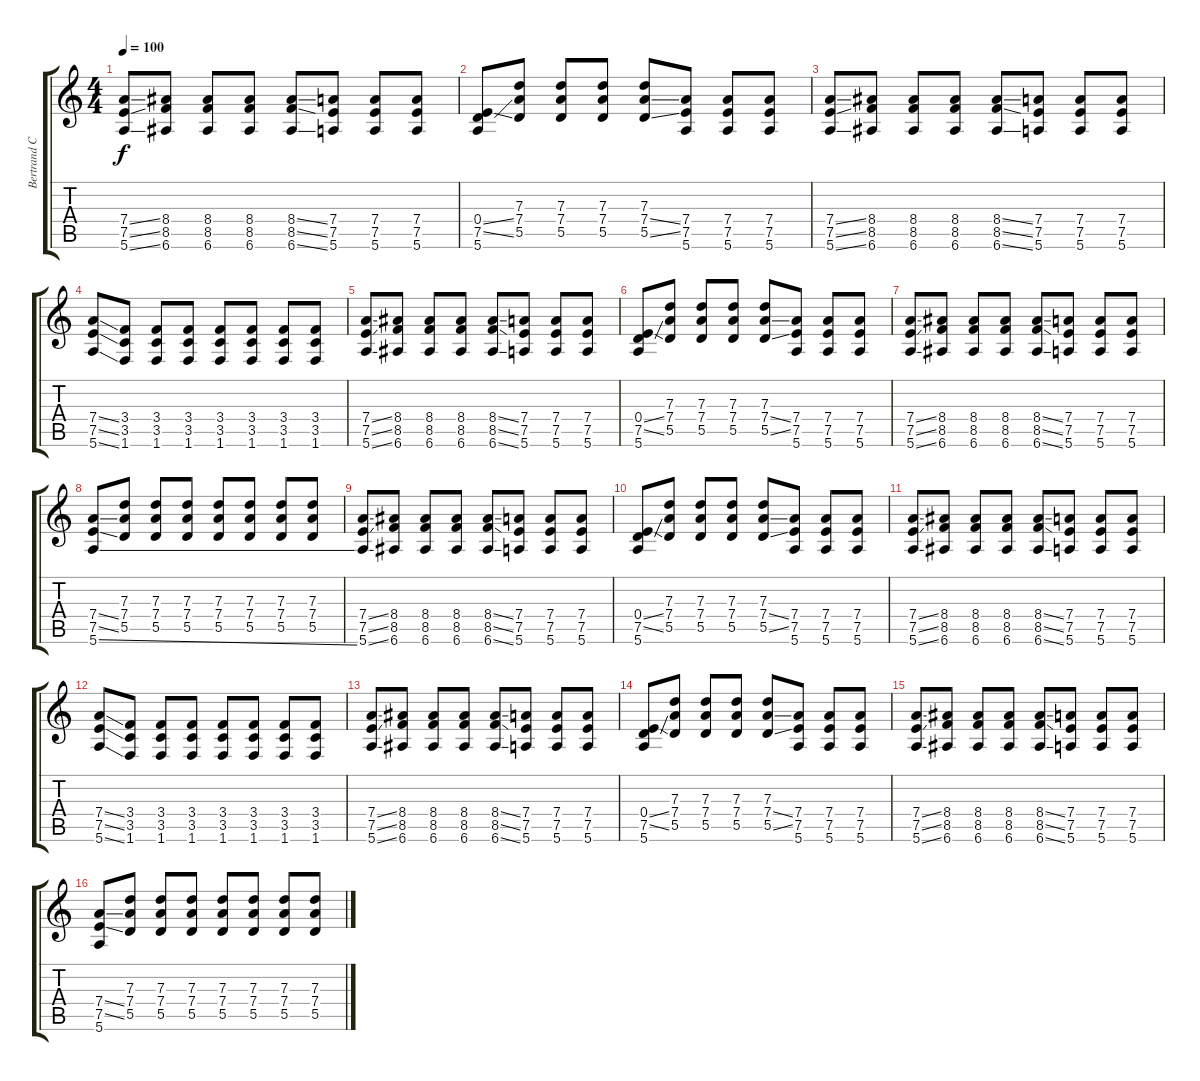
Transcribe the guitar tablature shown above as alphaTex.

\track ("Bertrand Cantat" "Bertrand C") {instrument overdrivenguitar}
\staff {score tabs}
\tuning (E4 B3 G3 D3 A2 E2) {hide}
\ts (4 4)
\tempo 100
\clef g2
\ks c
(7.4{ss} 7.5{ss} 5.6{ss}).8{dy f} (8.4 8.5 6.6).8 (8.4 8.5 6.6).8 (8.4 8.5 6.6).8 (8.4{ss} 8.5{ss} 6.6{ss}).8 (7.4 7.5 5.6).8 (7.4 7.5 5.6).8 (7.4 7.5 5.6).8 |
(0.4{ss} 7.5{ss} 5.6).8 (7.3 7.4 5.5).8 (7.3 7.4 5.5).8 (7.3 7.4 5.5).8 (7.3 7.4{ss} 5.5{ss}).8 (7.4 7.5 5.6).8 (7.4 7.5 5.6).8 (7.4 7.5 5.6).8 |
(7.4{ss} 7.5{ss} 5.6{ss}).8 (8.4 8.5 6.6).8 (8.4 8.5 6.6).8 (8.4 8.5 6.6).8 (8.4{ss} 8.5{ss} 6.6{ss}).8 (7.4 7.5 5.6).8 (7.4 7.5 5.6).8 (7.4 7.5 5.6).8 |
(7.4{ss} 7.5{ss} 5.6{ss}).8 (3.4 3.5 1.6).8 (3.4 3.5 1.6).8 (3.4 3.5 1.6).8 (3.4 3.5 1.6).8 (3.4 3.5 1.6).8 (3.4 3.5 1.6).8 (3.4 3.5 1.6).8 |
(7.4{ss} 7.5{ss} 5.6{ss}).8 (8.4 8.5 6.6).8 (8.4 8.5 6.6).8 (8.4 8.5 6.6).8 (8.4{ss} 8.5{ss} 6.6{ss}).8 (7.4 7.5 5.6).8 (7.4 7.5 5.6).8 (7.4 7.5 5.6).8 |
(0.4{ss} 7.5{ss} 5.6).8 (7.3 7.4 5.5).8 (7.3 7.4 5.5).8 (7.3 7.4 5.5).8 (7.3 7.4{ss} 5.5{ss}).8 (7.4 7.5 5.6).8 (7.4 7.5 5.6).8 (7.4 7.5 5.6).8 |
(7.4{ss} 7.5{ss} 5.6{ss}).8 (8.4 8.5 6.6).8 (8.4 8.5 6.6).8 (8.4 8.5 6.6).8 (8.4{ss} 8.5{ss} 6.6{ss}).8 (7.4 7.5 5.6).8 (7.4 7.5 5.6).8 (7.4 7.5 5.6).8 |
(7.4{ss} 7.5{ss} 5.6{ss}).8 (7.3 7.4 5.5).8 (7.3 7.4 5.5).8 (7.3 7.4 5.5).8 (7.3 7.4 5.5).8 (7.3 7.4 5.5).8 (7.3 7.4 5.5).8 (7.3 7.4 5.5).8 |
(7.4{ss} 7.5{ss} 5.6{ss}).8 (8.4 8.5 6.6).8 (8.4 8.5 6.6).8 (8.4 8.5 6.6).8 (8.4{ss} 8.5{ss} 6.6{ss}).8 (7.4 7.5 5.6).8 (7.4 7.5 5.6).8 (7.4 7.5 5.6).8 |
(0.4{ss} 7.5{ss} 5.6).8 (7.3 7.4 5.5).8 (7.3 7.4 5.5).8 (7.3 7.4 5.5).8 (7.3 7.4{ss} 5.5{ss}).8 (7.4 7.5 5.6).8 (7.4 7.5 5.6).8 (7.4 7.5 5.6).8 |
(7.4{ss} 7.5{ss} 5.6{ss}).8 (8.4 8.5 6.6).8 (8.4 8.5 6.6).8 (8.4 8.5 6.6).8 (8.4{ss} 8.5{ss} 6.6{ss}).8 (7.4 7.5 5.6).8 (7.4 7.5 5.6).8 (7.4 7.5 5.6).8 |
(7.4{ss} 7.5{ss} 5.6{ss}).8 (3.4 3.5 1.6).8 (3.4 3.5 1.6).8 (3.4 3.5 1.6).8 (3.4 3.5 1.6).8 (3.4 3.5 1.6).8 (3.4 3.5 1.6).8 (3.4 3.5 1.6).8 |
(7.4{ss} 7.5{ss} 5.6{ss}).8 (8.4 8.5 6.6).8 (8.4 8.5 6.6).8 (8.4 8.5 6.6).8 (8.4{ss} 8.5{ss} 6.6{ss}).8 (7.4 7.5 5.6).8 (7.4 7.5 5.6).8 (7.4 7.5 5.6).8 |
(0.4{ss} 7.5{ss} 5.6).8 (7.3 7.4 5.5).8 (7.3 7.4 5.5).8 (7.3 7.4 5.5).8 (7.3 7.4{ss} 5.5{ss}).8 (7.4 7.5 5.6).8 (7.4 7.5 5.6).8 (7.4 7.5 5.6).8 |
(7.4{ss} 7.5{ss} 5.6{ss}).8 (8.4 8.5 6.6).8 (8.4 8.5 6.6).8 (8.4 8.5 6.6).8 (8.4{ss} 8.5{ss} 6.6{ss}).8 (7.4 7.5 5.6).8 (7.4 7.5 5.6).8 (7.4 7.5 5.6).8 |
(7.4{ss} 7.5{ss} 5.6{ss}).8 (7.3 7.4 5.5).8 (7.3 7.4 5.5).8 (7.3 7.4 5.5).8 (7.3 7.4 5.5).8 (7.3 7.4 5.5).8 (7.3 7.4 5.5).8 (7.3 7.4 5.5).8
